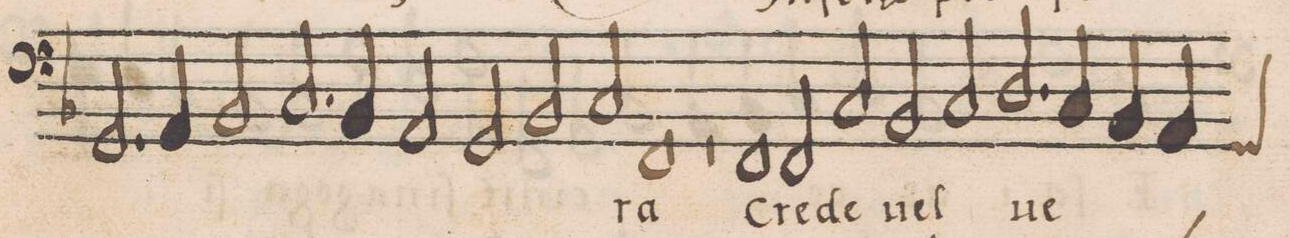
**kern	**text
*I"BASSVS	*
*clefF4	*
*k[b-]	*
*met(C.)	*
*M6/2	*
2.GG/	.
4AA/	.
2BB-/	.
2.C/	.
4BB-/	.
2AA/	.
=89-	=89-
2GG/	.
2BB-/	.
2C/	.
1.FF	-ra
=90-	=90-
1.r	.
1FF	Cre-
2FF/	-de
=91-	=91-
2C/	.
2BB-/	uel
2C/	.
2.D/	ue-
4C/	.
4BB-/	.
*custos:GG	*
4AA/	.
=92-	=92-
*-	*-
